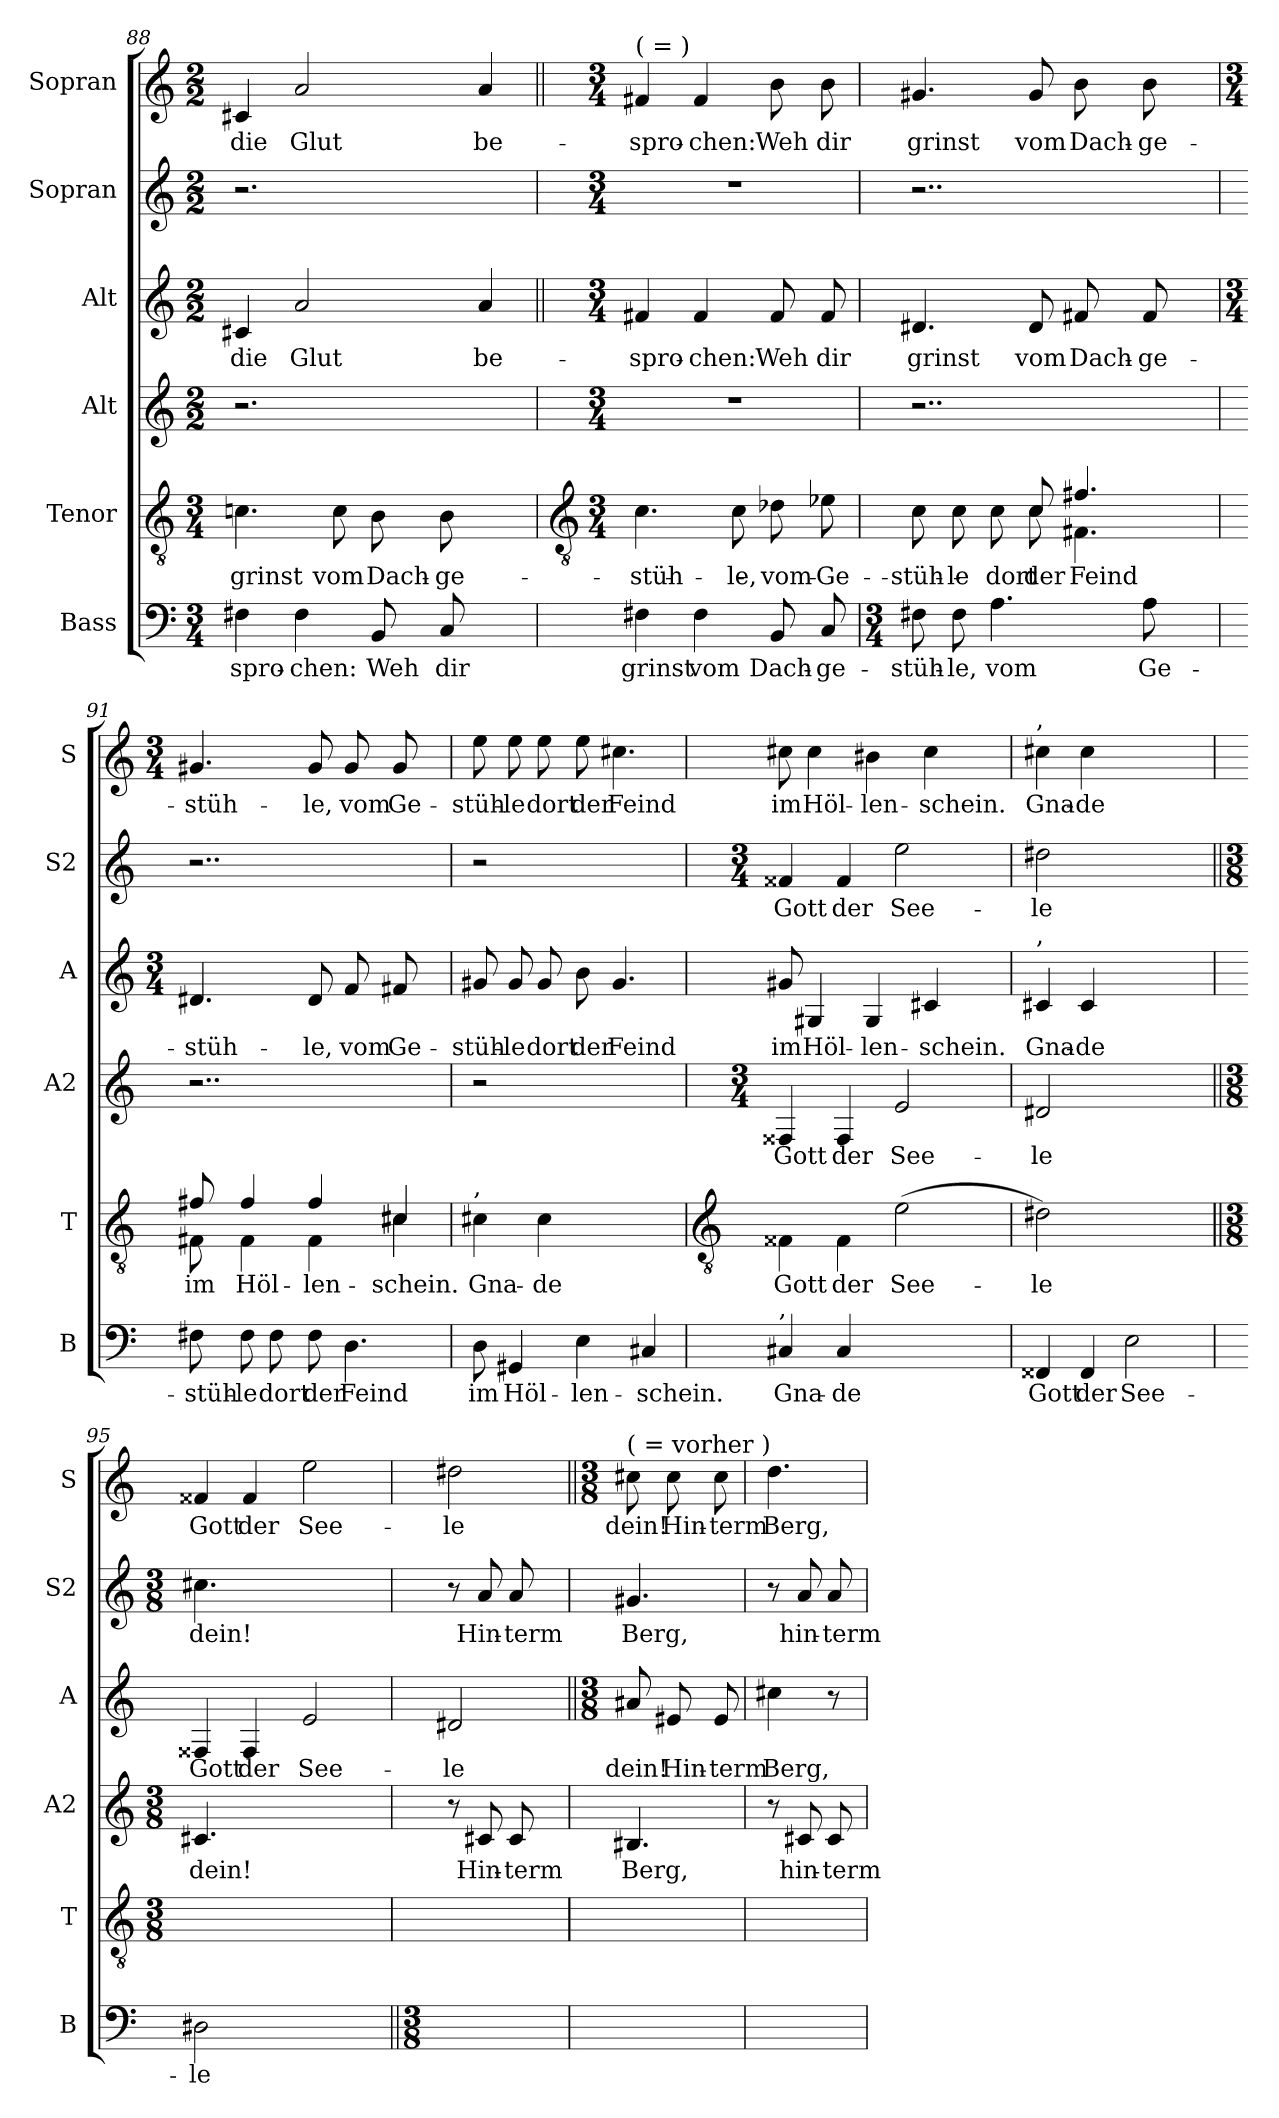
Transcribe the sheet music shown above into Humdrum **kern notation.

**kern	**text	**kern	**text	**kern	**text	**kern	**text	**kern	**text	**kern	**text
*part6	*part6	*part5	*part5	*part4	*part4	*part3	*part3	*part2	*part2	*part1	*part1
*staff6	*staff6	*staff5	*staff5	*staff4	*staff4	*staff3	*staff3	*staff2	*staff2	*staff1	*staff1
*I"Bass	*	*I"Tenor	*	*I"Alt	*	*I"Alt	*	*I"Sopran	*	*I"Sopran	*
*I'B	*	*I'T	*	*I'A2	*	*I'A	*	*I'S2	*	*I'S	*
*clefF4	*	*clefGv2	*	*clefG2	*	*clefG2	*	*clefG2	*	*clefG2	*
*k[]	*	*k[]	*	*k[]	*	*k[]	*	*k[]	*	*k[]	*
*C:	*	*C:	*	*C:	*	*C:	*	*C:	*	*C:	*
*M3/4	*	*M3/4	*	*M2/2	*	*M2/2	*	*M2/2	*	*M2/2	*
=88	=88	=88	=88	=88	=88	=88	=88	=88	=88	=88	=88
!	!LO:LY:b	!	!LO:LY:b	!	!	!	!LO:LY:b	!	!	!	!LO:LY:b
4F#X	-spro-	4.cn	grinst	2.r	.	4c#X	die	2.r	.	4c#X	die
!	!LO:LY:b	!	!	!	!	!	!LO:LY:b	!	!	!	!LO:LY:b
4F#	-chen:	.	.	.	.	2a	Glut	.	.	2a	Glut
!	!	!	!LO:LY:b	!	!	!	!	!	!	!	!
.	.	8c	vom	.	.	.	.	.	.	.	.
!	!LO:LY:b	!	!LO:LY:b	!	!	!	!	!	!	!	!
8BB	Weh	8B	Dach-	.	.	.	.	.	.	.	.
!	!LO:LY:b	!	!LO:LY:b	!	!	!	!	!	!	!	!
8C	dir	8B	-ge-	.	.	.	.	.	.	.	.
!	!	!	!	!	!	!	!LO:LY:b	!	!	!	!LO:LY:b
4ryy	.	4ryy	.	4ryy	.	4a	be-	4ryy	.	4a	be-
!!LO:LB:g=z
=89	=89||	=89	=89||	=89	=89||	=89||	=89||	=89	=89||	=89||	=89||
*	*	*clefGv2	*	*	*	*	*	*	*	*	*
*	*	*M3/4	*	*M3/4	*	*M3/4	*	*M3/4	*	*M3/4	*
!	!	!	!	!	!	!	!	!	!	!LO:TX:a:t=(     =     )	!
!	!LO:LY:b	!LO:N:vis=1	!LO:LY:b	!	!	!	!LO:LY:b	!	!	!	!LO:LY:b
*	*	*^	*	*	*	*	*	*	*	*	*
4F#X	grinst	2.ryy	4.c\	-stüh-	2.r	.	4f#X	-spro-	2.r	.	4f#X	-spro-
!	!LO:LY:b	!	!	!	!	!	!	!LO:LY:b	!	!	!	!LO:LY:b
4F#	vom	.	.	.	.	.	4f#	-chen:	.	.	4f#	-chen:
!	!	!	!	!LO:LY:b	!	!	!	!	!	!	!	!
.	.	.	8c\	-le,	.	.	.	.	.	.	.	.
!	!LO:LY:b	!	!	!LO:LY:b	!	!	!	!LO:LY:b	!	!	!	!LO:LY:b
8BB	Dach-	.	8d-X\	vom	.	.	8f#	Weh	.	.	8b	Weh
!	!LO:LY:b	!	!	!LO:LY:b	!	!	!	!LO:LY:b	!	!	!	!LO:LY:b
8C	-ge-	.	8e-X\	Ge-	.	.	8f#	dir	.	.	8b	dir
!!LO:LB:g=z
=90	=90	=90	=90	=90	=90	=90	=90	=90	=90	=90	=90	=90
*M3/4	*	*	*	*	*	*	*	*	*	*	*	*
!	!LO:LY:b	!	!	!LO:LY:b	!	!	!	!LO:LY:b	!	!	!	!LO:LY:b
8F#X	-stüh-	8ryy	8c\	-stüh-	2..r	.	4.d#X	grinst	2..r	.	4.g#X	grinst
!	!LO:LY:b	!	!	!LO:LY:b	!	!	!	!	!	!	!	!
8F#	-le,	8ryy	8c\	-le	.	.	.	.	.	.	.	.
!	!LO:LY:b	!	!	!LO:LY:b	!	!	!	!	!	!	!	!
4.A	vom	8ryy	8c\	dort	.	.	.	.	.	.	.	.
!	!	!	!	!LO:LY:b	!	!	!	!LO:LY:b	!	!	!	!LO:LY:b
.	.	8c/	8c\	der	.	.	8d#	vom	.	.	8g#	vom
!	!	!	!	!LO:LY:b	!	!	!	!LO:LY:b	!	!	!	!LO:LY:b
.	.	4.f#X/	4.F#X\	Feind	.	.	8f#X	Dach-	.	.	8b	Dach-
!	!LO:LY:b	!	!	!	!	!	!	!LO:LY:b	!	!	!	!LO:LY:b
8A	Ge-	.	.	.	.	.	8f#	-ge-	.	.	8b	-ge-
8ryy	.	.	.	.	.	.	8ryy	.	.	.	8ryy	.
!!LO:LB:g=z
=91	=91	=91	=91	=91	=91	=91	=91	=91	=91	=91	=91	=91
*	*	*	*	*	*	*	*M3/4	*	*	*	*M3/4	*
!	!LO:LY:b	!	!	!LO:LY:b	!	!	!	!LO:LY:b	!	!	!	!LO:LY:b
8F#X	-stüh-	8f#X/	8F#X\	im	2..r	.	4.d#X	-stüh-	2..r	.	4.g#X	-stüh-
!	!LO:LY:b	!	!	!LO:LY:b	!	!	!	!	!	!	!	!
8F#	-le	4f#/	4F#\	Höl-	.	.	.	.	.	.	.	.
!	!LO:LY:b	!	!	!	!	!	!	!	!	!	!	!
8F#	dort	.	.	.	.	.	.	.	.	.	.	.
!	!LO:LY:b	!	!	!LO:LY:b	!	!	!	!LO:LY:b	!	!	!	!LO:LY:b
8F#	der	4f#/	4F#\	-len-	.	.	8d#	-le,	.	.	8g#	-le,
!	!LO:LY:b	!	!	!	!	!	!	!LO:LY:b	!	!	!	!LO:LY:b
4.D	Feind	.	.	.	.	.	8f	vom	.	.	8g#	vom
!	!	!	!	!LO:LY:b	!	!	!	!LO:LY:b	!	!	!	!LO:LY:b
.	.	4c#X/	4c#X\	-schein.	.	.	8f#X	Ge-	.	.	8g#	Ge-
.	.	.	.	.	.	.	8ryy	.	.	.	8ryy	.
=92	=92	=92	=92	=92	=92	=92	=92	=92	=92	=92	=92	=92
!	!	!LO:TX:a:t=,	!	!	!	!	!	!	!	!	!	!
!	!LO:LY:b	!	!	!LO:LY:b	!	!	!	!LO:LY:b	!	!	!	!LO:LY:b
8D	im	4ryy	4c#X\	Gna-	2r	.	8g#X	-stüh-	2r	.	8ee	-stüh-
!	!LO:LY:b	!	!	!	!	!	!	!LO:LY:b	!	!	!	!LO:LY:b
4GG#X	Höl-	.	.	.	.	.	8g#	-le	.	.	8ee	-le
!	!	!	!	!LO:LY:b	!	!	!	!LO:LY:b	!	!	!	!LO:LY:b
.	.	4ryy	4c#\	-de	.	.	8g#	dort	.	.	8ee	dort
!	!LO:LY:b	!	!	!	!	!	!	!LO:LY:b	!	!	!	!LO:LY:b
4E	-len-	.	.	.	.	.	8b	der	.	.	8ee	der
!	!	!	!	!	!	!	!	!LO:LY:b	!	!	!	!LO:LY:b
.	.	4.ryy	4.ryy	.	4.ryy	.	4.g#	Feind	4.ryy	.	4.cc#X	Feind
!	!LO:LY:b	!	!	!	!	!	!	!	!	!	!	!
4C#X	-schein.	.	.	.	.	.	.	.	.	.	.	.
!!LO:LB:g=z
=93	=93	=93	=93	=93	=93	=93	=93	=93	=93	=93	=93	=93
*	*	*clefGv2	*	*	*	*	*	*	*	*	*	*
*	*	*	*	*	*k[]	*	*	*	*k[]	*	*	*
*	*	*	*	*	*C:	*	*	*	*C:	*	*	*
*	*	*	*	*	*M3/4	*	*	*	*M3/4	*	*	*
!LO:TX:a:t=,	!	!	!	!	!	!	!	!	!	!	!	!
!	!LO:LY:b	!LO:N:vis=1	!	!LO:LY:b	!	!LO:LY:b	!	!LO:LY:b	!	!LO:LY:b	!	!LO:LY:b
4C#X	Gna-	2.ryy	4F##X\	Gott	4F##X	Gott	8g#X	im	4f##X	Gott	8cc#X	im
!	!	!	!	!	!	!	!	!LO:LY:b	!	!	!	!LO:LY:b
.	.	.	.	.	.	.	4G#X	Höl-	.	.	4cc#	Höl-
!	!LO:LY:b	!	!	!LO:LY:b	!	!LO:LY:b	!	!	!	!LO:LY:b	!	!
4C#	-de	.	4F##\	der	4F##	der	.	.	4f##	der	.	.
!	!	!	!	!	!	!	!	!LO:LY:b	!	!	!	!LO:LY:b
.	.	.	.	.	.	.	4G#	-len-	.	.	4b#X	-len-
!	!	!	!	!LO:LY:b	!	!LO:LY:b	!	!	!	!LO:LY:b	!	!
2ryy	.	.	(>2e\	See-	2e	See-	.	.	2ee	See-	.	.
!	!	!	!	!	!	!	!	!LO:LY:b	!	!	!	!LO:LY:b
.	.	.	.	.	.	.	4c#X	-schein.	.	.	4cc#	-schein.
.	.	4ryy	.	.	.	.	.	.	.	.	.	.
.	.	.	.	.	.	.	8ryy	.	.	.	8ryy	.
!!LO:LB:g=z
=94	=94	=94	=94	=94	=94	=94	=94	=94	=94	=94	=94	=94
!	!	!	!	!	!	!	!	!	!	!	!LO:TX:a:t=,	!
!	!	!	!	!	!	!	!LO:TX:a:t=,	!	!	!	!	!
!	!LO:LY:b	!LO:N:vis=1	!	!LO:LY:b	!	!LO:LY:b	!	!LO:LY:b	!	!LO:LY:b	!	!LO:LY:b
4FF##X	Gott	2.ryy	2d#X\)	-le	2d#X	-le	4c#X	Gna-	2dd#X	-le	4cc#X	Gna-
!	!LO:LY:b	!	!	!	!	!	!	!LO:LY:b	!	!	!	!LO:LY:b
4FF##	der	.	.	.	.	.	4c#	-de	.	.	4cc#	-de
!	!LO:LY:b	!	!	!	!	!	!	!	!	!	!	!
2E	See-	.	4ryy	.	2ryy	.	2ryy	.	2ryy	.	2ryy	.
.	.	4ryy	4ryy	.	.	.	.	.	.	.	.	.
!!LO:LB:g=z
=95	=95	=95||	=95||	=95	=95||	=95	=95	=95	=95||	=95	=95	=95
*	*	*M3/8	*	*	*M3/8	*	*	*	*M3/8	*	*	*
!	!LO:LY:b	!LO:N:vis=1	!	!LO:LY:b	!	!LO:LY:b	!	!LO:LY:b	!	!LO:LY:b	!	!LO:LY:b
2D#X	-le	4.ryy	[4.c#X\yy	dein!	4.c#X	dein!	4F##X	Gott	4.cc#X	dein!	4f##X	Gott
!	!	!	!	!	!	!	!	!LO:LY:b	!	!	!	!LO:LY:b
.	.	.	.	.	.	.	4F##	der	.	.	4f##	der
.	.	2ryy	2ryy	.	2ryy	.	.	.	2ryy	.	.	.
!	!	!	!	!	!	!	!	!LO:LY:b	!	!	!	!LO:LY:b
2ryy	.	.	.	.	.	.	2e	See-	.	.	2ee	See-
.	.	8ryy	8ryy	.	8ryy	.	.	.	8ryy	.	.	.
=96||	=96	=96	=96	=96	=96	=96	=96	=96	=96	=96	=96	=96
*M3/8	*	*	*	*	*	*	*	*	*	*	*	*
!	!LO:LY:b	!LO:N:vis=1	!	!	!	!	!	!LO:LY:b	!	!	!	!LO:LY:b
[4.C#Xyy	dein!	4.ryy	4.c#\yy_	.	8r	.	2d#X	-le	8r	.	2dd#X	-le
!	!	!	!	!	!	!LO:LY:b	!	!	!	!LO:LY:b	!	!
.	.	.	.	.	8c#X	Hin-	.	.	8a	Hin-	.	.
!	!	!	!	!	!	!LO:LY:b	!	!	!	!LO:LY:b	!	!
.	.	.	.	.	8c#	-term	.	.	8a	-term	.	.
8ryy	.	8ryy	8ryy	.	8ryy	.	.	.	8ryy	.	.	.
=97	=97||	=97	=97	=97||	=97	=97||	=97||	=97||	=97	=97||	=97||	=97||
*	*	*	*	*	*	*	*M3/8	*	*	*	*M3/8	*
!	!	!	!	!	!	!	!	!	!	!	!LO:TX:a:t=(     =  vorher   )	!
!	!	!LO:N:vis=1	!	!	!	!LO:LY:b	!	!LO:LY:b	!	!LO:LY:b	!	!LO:LY:b
4.C#yy_	.	4.ryy	4.c#\yy_	.	4.B#X	Berg,	8a#X	dein!	4.g#X	Berg,	8cc#X	dein!
!	!	!	!	!	!	!	!	!LO:LY:b	!	!	!	!LO:LY:b
.	.	.	.	.	.	.	8e#X	Hin-	.	.	8cc#	Hin-
!	!	!	!	!	!	!	!	!LO:LY:b	!	!	!	!LO:LY:b
.	.	.	.	.	.	.	8e#	-term	.	.	8cc#	-term
=98	=98	=98	=98	=98	=98	=98	=98	=98	=98	=98	=98	=98
!	!	!LO:N:vis=1	!	!	!	!	!	!LO:LY:b	!	!	!	!LO:LY:b
4.C#yy_	.	4.ryy	4.c#\yy]	.	8r	.	4cc#X	Berg,	8r	.	4.dd	Berg,
!	!	!	!	!	!	!LO:LY:b	!	!	!	!LO:LY:b	!	!
.	.	.	.	.	8c#X	hin-	.	.	8a	hin-	.	.
!	!	!	!	!	!	!LO:LY:b	!	!	!	!LO:LY:b	!	!
.	.	.	.	.	8c#	-term	8r	.	8a	-term	.	.
*	*	*v	*v	*	*	*	*	*	*	*	*	*
=	=	=	=	=	=	=	=	=	=	=	=
*-	*-	*-	*-	*-	*-	*-	*-	*-	*-	*-	*-
